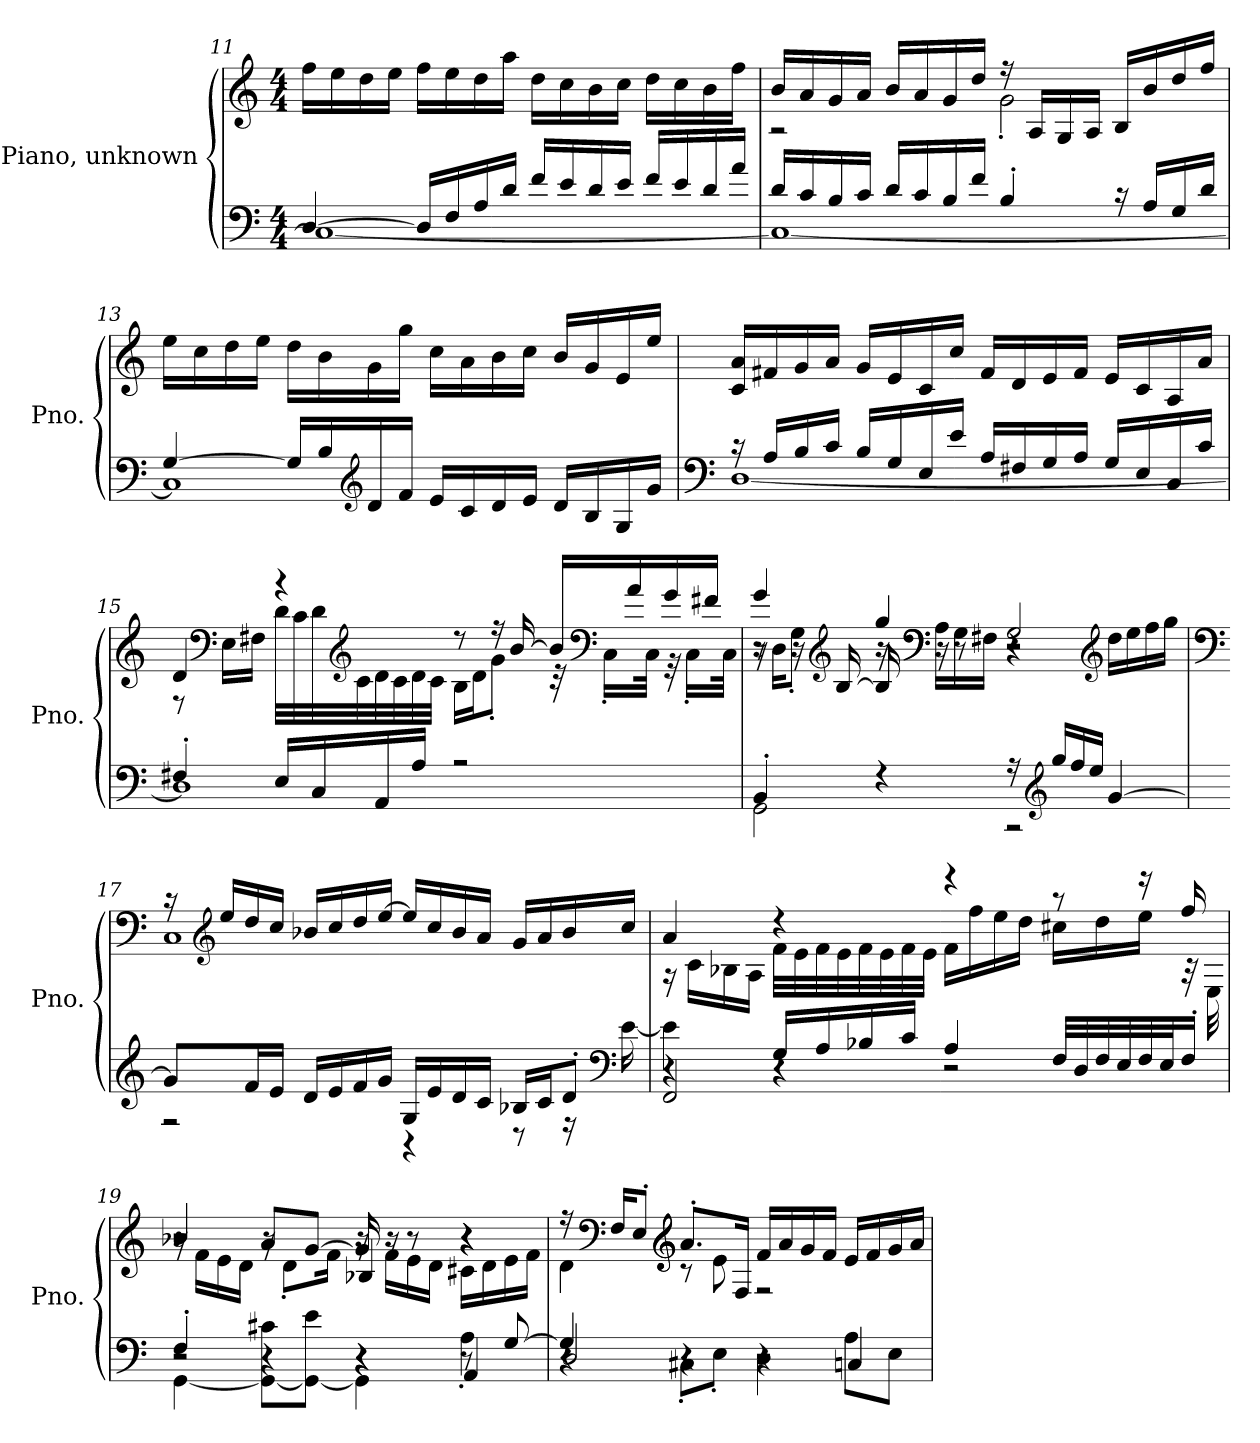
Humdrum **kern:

**kern	**kern
*part1	*part1
*staff2	*staff1
*I"Piano, unknown	*
*I'Pno.	*
*clefF4	*clefG2
*k[]	*k[]
*M4/4	*M4/4
=11	=11
*^	*
[4D/	1C_	16ff\LL
.	.	16ee\
.	.	16dd\
.	.	16ee\JJ
16D/LL]	.	16ff\LL
16F/	.	16ee\
16A/	.	16dd\
16d/JJ	.	16aa\JJ
16f/LL	.	16dd\LL
16e/	.	16cc\
16d/	.	16b\
16e/JJ	.	16cc\JJ
16f/LL	.	16dd\LL
16e/	.	16cc\
16d/	.	16b\
16a/JJ	.	16ff\JJ
!!LO:PB:g=z
=12	=12	=12
*	*	*^
16d/LL	1C_	16b/LL	2r
16c/	.	16a/	.
16B/	.	16g/	.
16c/JJ	.	16a/JJ	.
16d/LL	.	16b/LL	.
16c/	.	16a/	.
16B/	.	16g/	.
16f/JJ	.	16dd/JJ	.
4B'/	.	16r	2g'\
.	.	16A/LL	.
.	.	16G/	.
.	.	16A/JJ	.
16r	.	16B/LL	.
16A/LL	.	16b/	.
16G/	.	16dd/	.
16d/JJ	.	16ff/JJ	.
*	*	*v	*v
=13	=13	=13
[4G/	1C]	16ee\LL
.	.	16cc\
.	.	16dd\
.	.	16ee\JJ
16G/LL]	.	16dd\LL
16B/	.	16b\
*clefG2	*	*
16d/	.	16g\
16f/JJ	.	16gg\JJ
16e/LL	.	16cc\LL
16c/	.	16a\
16d/	.	16b\
16e/JJ	.	16cc\JJ
16d/LL	.	16b/LL
16B/	.	16g/
16G/	.	16e/
16g/JJ	.	16ee/JJ
!!LO:LB:g=z
=14	=14	=14
*clefF4	*	*
16r	[1D	16c/ 16a/LL
16A/LL	.	16f#X/
16B/	.	16g/
16c/JJ	.	16a/JJ
16B/LL	.	16g/LL
16G/	.	16e/
16E/	.	16c/
16e/JJ	.	16cc/JJ
16A/LL	.	16f#/LL
16F#X/	.	16d/
16G/	.	16e/
16A/JJ	.	16f#/JJ
16G/LL	.	16e/LL
16E/	.	16c/
16C/	.	16A/
16c/JJ	.	16a/JJ
!!LO:LB:g=z
=15	=15	=15
*	*	*^
4F#X'/	1D]	4d/	8r
*	*	*clefF4	*
.	.	.	16E\LL
.	.	.	16F#X\JJ
16E/LL	.	4r	32d\LLL
.	.	.	32c\
16C/	.	.	32d\
*	*	*clefG2	*
.	.	.	32c\
16AA/	.	.	32d\
.	.	.	32c\
16A/JJ	.	.	32d\
.	.	.	32c\JJJ
2r	.	8r	16B\LL
.	.	.	16d\J
.	.	16r	8g'\J
.	.	[16b/	.
.	.	16b/LL]	32r
*	*	*clefF4	*
.	.	.	16C'\LL
.	.	16a/	.
.	.	.	32C\JJk
.	.	16g/	32r
.	.	.	16C'\LL
.	.	16f#X/JJ	.
.	.	.	32C\JJk
!!LO:LB:g=z
=16	=16	=16	=16
*	*	*	*^
4BB'/	2GG\	4g/	16r	8r
.	.	.	16D\KL	.
.	.	.	8G'\J	16r
*	*	*clefG2	*	*
.	.	.	.	[16B/
4r	.	4gg/	16r	16B/]
*	*	*clefF4	*	*
.	.	.	16A\LL	16r
.	.	.	16G\	8r
.	.	.	16F#X\JJ	.
16r	2r	2r	4r	2G/
*clefG2	*	*	*	*
16gg/LL	.	.	.	.
16ff/	.	.	.	.
16ee/JJ	.	.	.	.
*	*	*clefG2	*	*
[4g/	.	.	16dd\LL	.
.	.	.	16ee\	.
.	.	.	16ff\	.
.	.	.	16gg\JJ	.
*	*	*v	*v	*v
!!LO:LB:g=z
=17	=17	=17
*	*	*clefF4
*	*	*^
8g/L]	2r	16r	1C
*	*	*clefG2	*
.	.	16ee/LL	.
16f/L	.	16dd/	.
16e/JJ	.	16cc/JJ	.
16d/LL	.	16b-X/LL	.
16e/	.	16cc/	.
16f/	.	16dd/	.
16g/JJ	.	[16ee/JJ	.
16G/LL	4r	16ee/LL]	.
16e/	.	16cc/	.
16d/	.	16b-/	.
16c/JJ	.	16a/JJ	.
16B-X/LL	8r	16g/LL	.
16c/J	.	16a/	.
8d'/J	16r	16b-/	.
*clefF4	*	*	*
.	[16e\	16cc/JJ	.
!!LO:LB:g=z	!!
=18	=18	=18	=18
*	*^	*	*
4r	4e\]	2FF/	4a/	16r
.	.	.	.	16c\LL
.	.	.	.	16B-X\
.	.	.	.	16A\JJ
16G/LL	4r	.	4r	32f\LLL
.	.	.	.	32e\
16A/	.	.	.	32f\
.	.	.	.	32e\
16B-X/	.	.	.	32f\
.	.	.	.	32e\
16c/JJ	.	.	.	32f\
.	.	.	.	32e\JJJ
4A/	2r	2r	4r	16f\LL
.	.	.	.	16ff\
.	.	.	.	16ee\
.	.	.	.	16dd\JJ
32F/LLL	.	.	8r	16cc#X\LL
32D/	.	.	.	.
32F/	.	.	.	16dd\
32E/	.	.	.	.
32F/	.	.	16r	16ee\JJ
32E/J	.	.	.	.
16F'/JJ	.	.	16ff/	32r
.	.	.	.	32E\
=19	=19	=19	=19	=19
*	*	*	*	*^
2r	[4GG\	4F'/	4b-X/	16r	2r
.	.	.	.	16f\LL	.
.	.	.	.	16e\	.
.	.	.	.	16d\JJ	.
.	8GG\_ 8c#X\L	4r	8a/L	16r	.
.	.	.	.	8d'\L	.
.	8GG\_ 8e\J	.	[8g/J	.	.
.	.	.	.	16f\Jk	.
4r	4GG\]	4r	16g/]	16r	4B-X/
.	.	.	16r	16f\LL	.
.	.	.	8r	16e\	.
.	.	.	.	16d\JJ	.
8r	4A'\	4AA/	4r	16c#X\LL	4r
.	.	.	.	16d\	.
[8G/	.	.	.	16e\	.
.	.	.	.	16f\JJ	.
*	*	*	*	*v	*v
!!LO:PB:g=z
=20	=20	=20	=20	=20
4G/]	4r	2D/	16r	4d\
*	*	*	*clefF4	*
.	.	.	16F/KL	.
.	.	.	8E'/J	.
*	*	*	*clefG2	*
4r	8C#X'\L	.	8.a'/L	8r
.	8E'\J	.	.	8e\
.	.	.	16F/Jk	.
2r	4D\	4r	16f/LL	2r
.	.	.	16a/	.
.	.	.	16g/	.
.	.	.	16f/JJ	.
.	8A\L	4Cn/	16e/LL	.
.	.	.	16f/	.
.	8E\J	.	16g/	.
.	.	.	16a/JJ	.
*v	*v	*v	*	*
*	*v	*v
=	=
*-	*-
